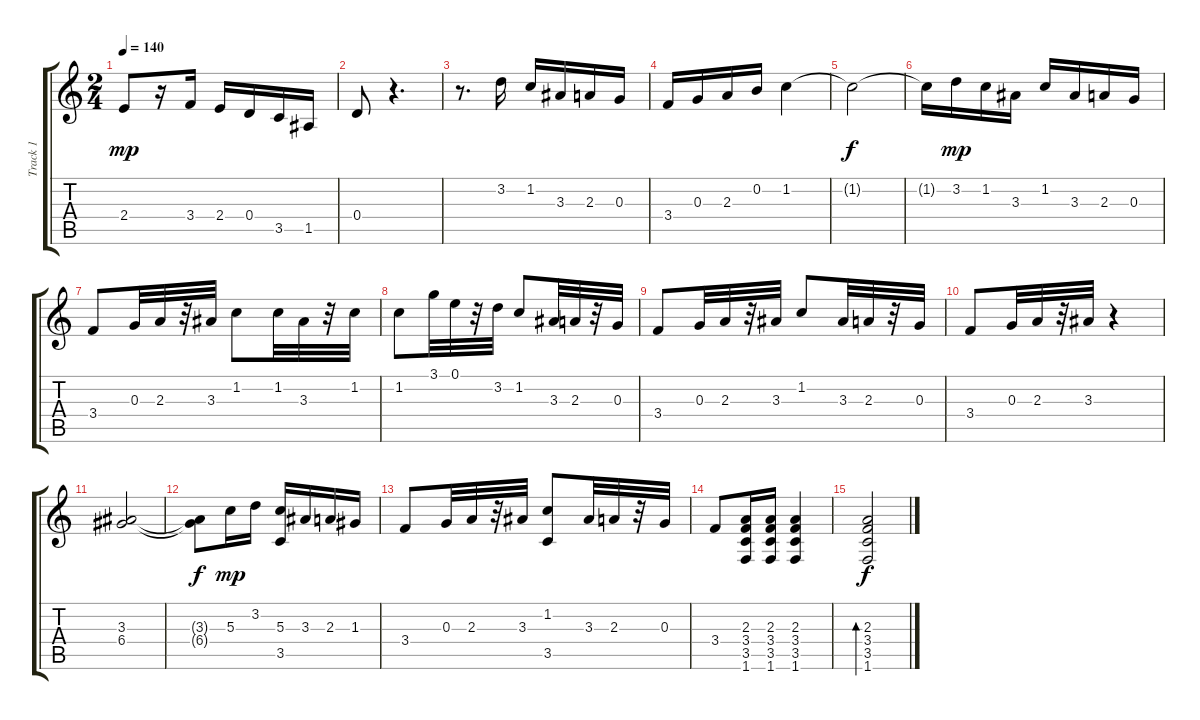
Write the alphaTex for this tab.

\track ("Track 1" "Track 1") {instrument acousticguitarnylon}
\staff {score tabs}
\tuning (E4 B3 G3 D3 A2 E2) {hide}
\ts (2 4)
\tempo 140
\clef g2
\ks c
2.4.8{dy mp} r.16 3.4.16 2.4.16 0.4.16 3.5.16 1.5.16 |
0.4.8 r.4{d} |
r.8{d} 3.2.16 1.2.16 3.3.16 2.3.16 0.3.16 |
3.4.16 0.3.16 2.3.16 0.2.16 1.2.4 |
1.2{t}.2{dy f} |
1.2{t}.16 3.2.16{dy mp} 1.2.16 3.3.16 1.2.16 3.3.16 2.3.16 0.3.16 |
3.4.8 0.3.32 2.3.32 r.32 3.3.32 1.2.8 1.2.32 3.3.32 r.32 1.2.32 |
1.2.8 3.1.32 0.1.32 r.32 3.2.32 1.2.8 3.3.32 2.3.32 r.32 0.3.32 |
3.4.8 0.3.32 2.3.32 r.32 3.3.32 1.2.8 3.3.32 2.3.32 r.32 0.3.32 |
3.4.8 0.3.32 2.3.32 r.32 3.3.32 r.4 |
(3.3 6.4).2 |
(3.3{t} 6.4{t}).8{dy f} 5.3.16{dy mp} 3.2.16 (5.3 3.5).16 3.3.16 2.3.16 1.3.16 |
3.4.8 0.3.32 2.3.32 r.32 3.3.32 (1.2 3.5).8 3.3.32 2.3.32 r.32 0.3.32 |
3.4.8 (2.3 3.4 3.5 1.6).16 (2.3 3.4 3.5 1.6).16 (2.3 3.4 3.5 1.6).4 |
(2.3 3.4 3.5 1.6).2{bd 240 dy f}
